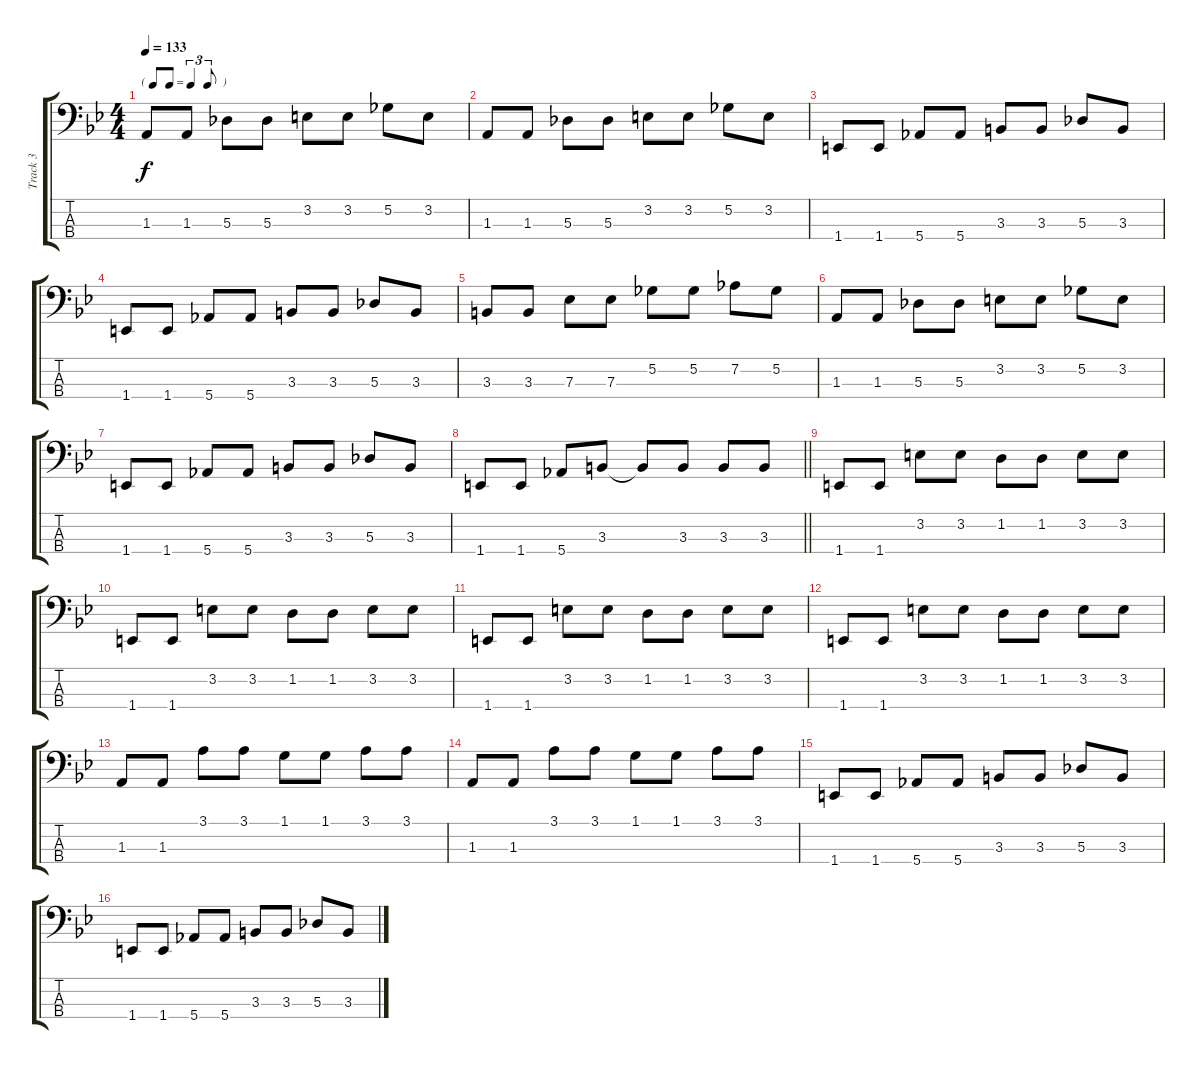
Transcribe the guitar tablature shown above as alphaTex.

\track ("Track 3" "Track 3") {instrument electricbassfinger}
\staff {score tabs}
\tuning (Gb2 Db2 Ab1 Eb1) {hide}
\ts (4 4)
\tf triplet8th
\tempo 133
\clef f4
\ks bb
1.3.8{dy f} 1.3.8 5.3.8 5.3.8 3.2.8 3.2.8 5.2.8 3.2.8 |
1.3.8 1.3.8 5.3.8 5.3.8 3.2.8 3.2.8 5.2.8 3.2.8 |
1.4.8 1.4.8 5.4.8 5.4.8 3.3.8 3.3.8 5.3.8 3.3.8 |
1.4.8 1.4.8 5.4.8 5.4.8 3.3.8 3.3.8 5.3.8 3.3.8 |
3.3.8 3.3.8 7.3.8 7.3.8 5.2.8 5.2.8 7.2.8 5.2.8 |
1.3.8 1.3.8 5.3.8 5.3.8 3.2.8 3.2.8 5.2.8 3.2.8 |
1.4.8 1.4.8 5.4.8 5.4.8 3.3.8 3.3.8 5.3.8 3.3.8 |
\barLineRight lightlight
1.4.8 1.4.8 5.4.8 3.3.8 3.3{t}.8 3.3.8 3.3.8 3.3.8 |
1.4.8 1.4.8 3.2.8 3.2.8 1.2.8 1.2.8 3.2.8 3.2.8 |
1.4.8 1.4.8 3.2.8 3.2.8 1.2.8 1.2.8 3.2.8 3.2.8 |
1.4.8 1.4.8 3.2.8 3.2.8 1.2.8 1.2.8 3.2.8 3.2.8 |
1.4.8 1.4.8 3.2.8 3.2.8 1.2.8 1.2.8 3.2.8 3.2.8 |
1.3.8 1.3.8 3.1.8 3.1.8 1.1.8 1.1.8 3.1.8 3.1.8 |
1.3.8 1.3.8 3.1.8 3.1.8 1.1.8 1.1.8 3.1.8 3.1.8 |
1.4.8 1.4.8 5.4.8 5.4.8 3.3.8 3.3.8 5.3.8 3.3.8 |
1.4.8 1.4.8 5.4.8 5.4.8 3.3.8 3.3.8 5.3.8 3.3.8
